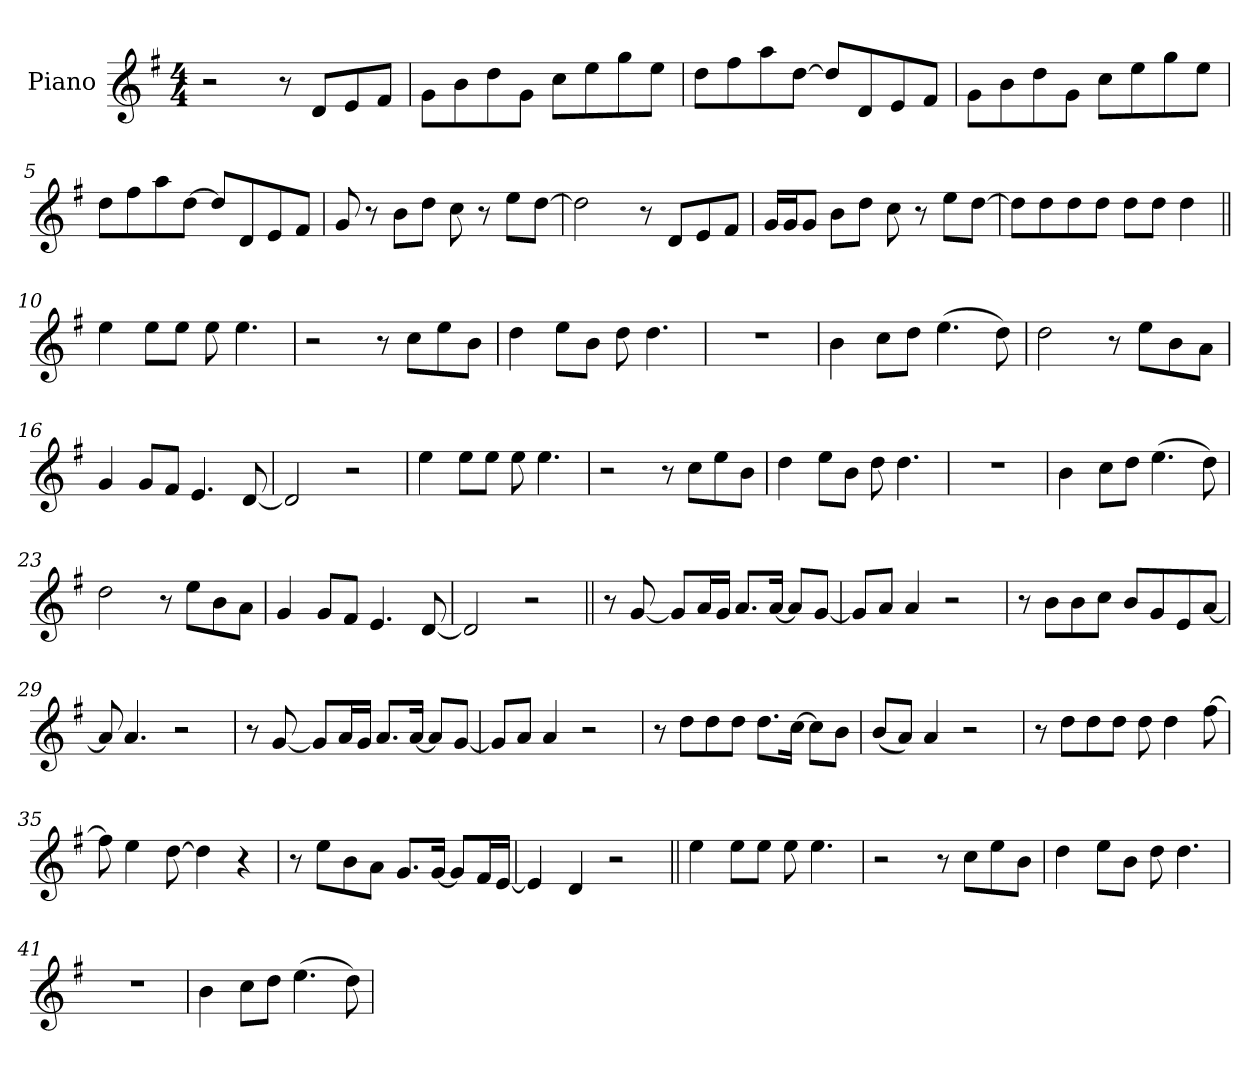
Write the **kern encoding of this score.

**kern
*part1
*staff1
*I"Piano
*I'Pno.
*clefG2
*k[f#]
*M4/4
=1
2r
8r
8d!L
8e!
8f#!J
=2
8g!L
8b!
8dd!
8g!J
8cc!L
8ee!
8gg!
8ee!J
=3
8dd!L
8ff#!
8aa!
[8dd!J
8dd!L]
8d!
8e!
8f#!J
=4
8g!L
8b!
8dd!
8g!J
8cc!L
8ee!
8gg!
8ee!J
=5
8dd!L
8ff#!
8aa!
[8dd!J
8dd!L]
8d!
8e!
8f#!J
=6
8g!
8r
8b!L
8dd!J
8cc!
8r
8ee!L
[8dd!J
=7
2dd!]
8r
8d!L
8e!
8f#!J
=8
16g!LL
16g!J
8g!J
8b!L
8dd!J
8cc!
8r
8ee!L
[8dd!J
=9
8dd!L]
8dd!
8dd!
8dd!J
8dd!L
8dd!J
4dd!
=10||
4ee
8eeL
8eeJ
8ee
4.ee
=11
2r
8r
8ccL
8ee
8bJ
=12
4dd
8eeL
8bJ
8dd
4.dd
=13
1r
=14
4b
8ccL
8ddJ
(4.ee
8dd)
=15
2dd
8r
8eeL
8b
8aJ
=16
4g
8gL
8f#J
4.e
[8d
=17
2d]
2r
=18
4ee
8eeL
8eeJ
8ee
4.ee
=19
2r
8r
8ccL
8ee
8bJ
=20
4dd
8eeL
8bJ
8dd
4.dd
=21
1r
=22
4b
8ccL
8ddJ
(4.ee
8dd)
=23
2dd
8r
8eeL
8b
8aJ
=24
4g
8gL
8f#J
4.e
[8d
=25
2d]
2r
=26||
8r
[8g
8gL]
16aL
16gJJ
8.aL
[16aJk
8aL]
[8gJ
=27
8gL]
8aJ
4a
2r
=28
8r
8bL
8b
8ccJ
8bL
8g
8e
[8aJ
=29
8a]
4.a
2r
=30
8r
[8g
8gL]
16aL
16gJJ
8.aL
[16aJk
8aL]
[8gJ
=31
8gL]
8aJ
4a
2r
=32
8r
8ddL
8dd
8ddJ
8.ddL
[16ccJk
8ccL]
8bJ
=33
(8bL
8aJ)
4a
2r
=34
8r
8ddL
8dd
8ddJ
8dd
4dd
[8ff#
=35
8ff#]
4ee
[8dd
4dd]
4r
=36
8r
8eeL
8b
8aJ
8.gL
[16gJk
8gL]
16f#L
[16eJJ
=37
4e]
4d
2r
=38||
4ee
8eeL
8eeJ
8ee
4.ee
=39
2r
8r
8ccL
8ee
8bJ
=40
4dd
8eeL
8bJ
8dd
4.dd
=41
1r
=42
4b
8ccL
8ddJ
(4.ee
8dd)
=
*-
